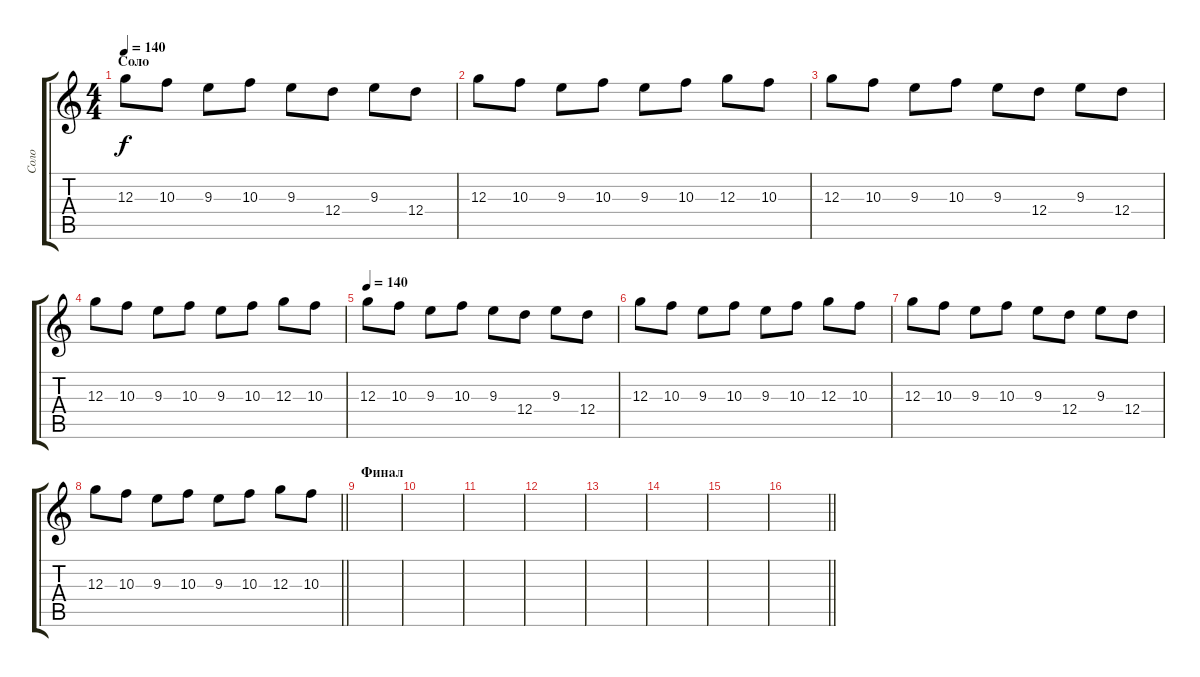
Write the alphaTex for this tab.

\track ("Соло" "Соло") {instrument distortionguitar}
\staff {score tabs}
\tuning (E4 B3 G3 D3 A2 E2) {hide}
\ts (4 4)
\section ("" "Соло")
\tempo 140
\clef g2
\ks c
12.3.8{dy f} 10.3.8 9.3.8 10.3.8 9.3.8 12.4.8 9.3.8 12.4.8 |
12.3.8 10.3.8 9.3.8 10.3.8 9.3.8 10.3.8 12.3.8 10.3.8 |
12.3.8 10.3.8 9.3.8 10.3.8 9.3.8 12.4.8 9.3.8 12.4.8 |
12.3.8 10.3.8 9.3.8 10.3.8 9.3.8 10.3.8 12.3.8 10.3.8 |
\tempo 140
12.3.8 10.3.8 9.3.8 10.3.8 9.3.8 12.4.8 9.3.8 12.4.8 |
12.3.8 10.3.8 9.3.8 10.3.8 9.3.8 10.3.8 12.3.8 10.3.8 |
12.3.8 10.3.8 9.3.8 10.3.8 9.3.8 12.4.8 9.3.8 12.4.8 |
\barLineRight lightlight
12.3.8 10.3.8 9.3.8 10.3.8 9.3.8 10.3.8 12.3.8 10.3.8 |
\section ("" "Финал")
|
|
|
|
|
|
|
\barLineRight lightlight
